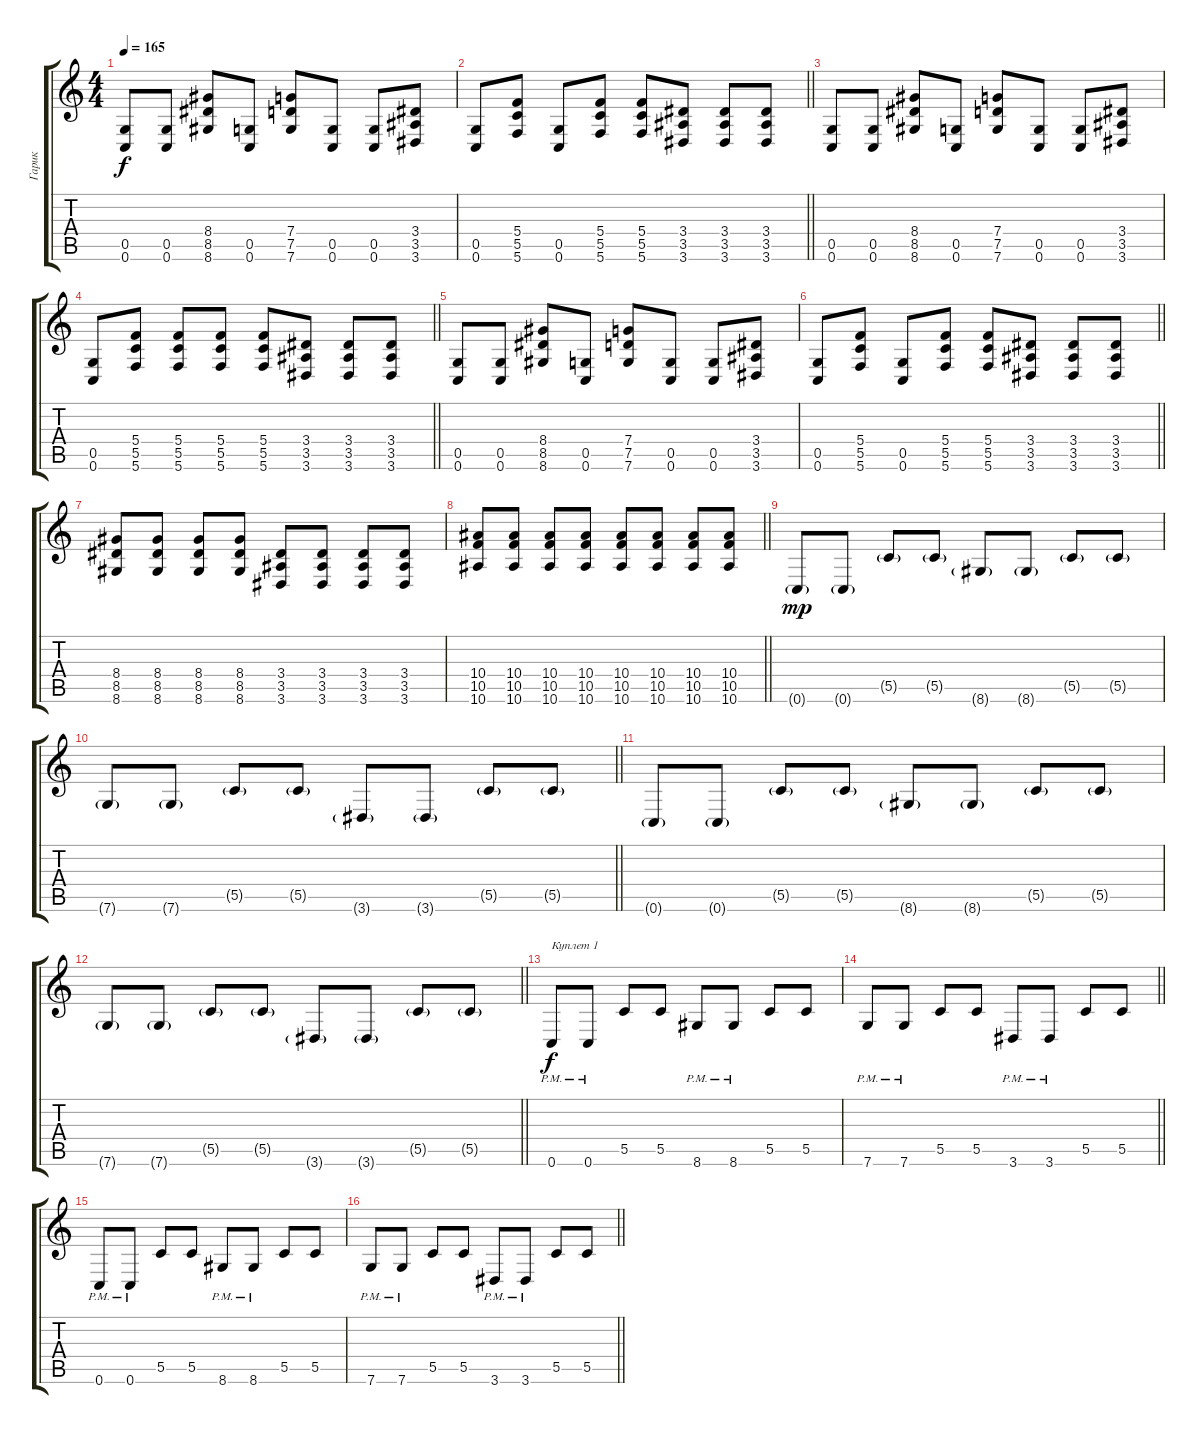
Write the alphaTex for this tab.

\track ("Гарик" "Гарик") {instrument distortionguitar}
\staff {score tabs}
\tuning (D4 A3 F3 C3 G2 C2) {hide}
\ts (4 4)
\tempo 165
\clef g2
\ks c
(0.5 0.6).8{dy f} (0.5 0.6).8 (8.4 8.5 8.6).8 (0.5 0.6).8 (7.4 7.5 7.6).8 (0.5 0.6).8 (0.5 0.6).8 (3.4 3.5 3.6).8 |
\barLineRight lightlight
(0.5 0.6).8 (5.4 5.5 5.6).8 (0.5 0.6).8 (5.4 5.5 5.6).8 (5.4 5.5 5.6).8 (3.4 3.5 3.6).8 (3.4 3.5 3.6).8 (3.4 3.5 3.6).8 |
(0.5 0.6).8 (0.5 0.6).8 (8.4 8.5 8.6).8 (0.5 0.6).8 (7.4 7.5 7.6).8 (0.5 0.6).8 (0.5 0.6).8 (3.4 3.5 3.6).8 |
\barLineRight lightlight
(0.5 0.6).8 (5.4 5.5 5.6).8 (5.4 5.5 5.6).8 (5.4 5.5 5.6).8 (5.4 5.5 5.6).8 (3.4 3.5 3.6).8 (3.4 3.5 3.6).8 (3.4 3.5 3.6).8 |
(0.5 0.6).8 (0.5 0.6).8 (8.4 8.5 8.6).8 (0.5 0.6).8 (7.4 7.5 7.6).8 (0.5 0.6).8 (0.5 0.6).8 (3.4 3.5 3.6).8 |
\barLineRight lightlight
(0.5 0.6).8 (5.4 5.5 5.6).8 (0.5 0.6).8 (5.4 5.5 5.6).8 (5.4 5.5 5.6).8 (3.4 3.5 3.6).8 (3.4 3.5 3.6).8 (3.4 3.5 3.6).8 |
(8.4 8.5 8.6).8 (8.4 8.5 8.6).8 (8.4 8.5 8.6).8 (8.4 8.5 8.6).8 (3.4 3.5 3.6).8 (3.4 3.5 3.6).8 (3.4 3.5 3.6).8 (3.4 3.5 3.6).8 |
\barLineRight lightlight
(10.4 10.5 10.6).8 (10.4 10.5 10.6).8 (10.4 10.5 10.6).8 (10.4 10.5 10.6).8 (10.4 10.5 10.6).8 (10.4 10.5 10.6).8 (10.4 10.5 10.6).8 (10.4 10.5 10.6).8 |
0.6{g}.8{dy mp} 0.6{g}.8 5.5{g}.8 5.5{g}.8 8.6{g}.8 8.6{g}.8 5.5{g}.8 5.5{g}.8 |
\barLineRight lightlight
7.6{g}.8 7.6{g}.8 5.5{g}.8 5.5{g}.8 3.6{g}.8 3.6{g}.8 5.5{g}.8 5.5{g}.8 |
0.6{g}.8 0.6{g}.8 5.5{g}.8 5.5{g}.8 8.6{g}.8 8.6{g}.8 5.5{g}.8 5.5{g}.8 |
\barLineRight lightlight
7.6{g}.8 7.6{g}.8 5.5{g}.8 5.5{g}.8 3.6{g}.8 3.6{g}.8 5.5{g}.8 5.5{g}.8 |
0.6{pm}.8{txt "Куплет 1" dy f} 0.6{pm}.8 5.5.8 5.5.8 8.6{pm}.8 8.6{pm}.8 5.5.8 5.5.8 |
\barLineRight lightlight
7.6{pm}.8 7.6{pm}.8 5.5.8 5.5.8 3.6{pm}.8 3.6{pm}.8 5.5.8 5.5.8 |
0.6{pm}.8 0.6{pm}.8 5.5.8 5.5.8 8.6{pm}.8 8.6{pm}.8 5.5.8 5.5.8 |
\barLineRight lightlight
7.6{pm}.8 7.6{pm}.8 5.5.8 5.5.8 3.6{pm}.8 3.6{pm}.8 5.5.8 5.5.8
